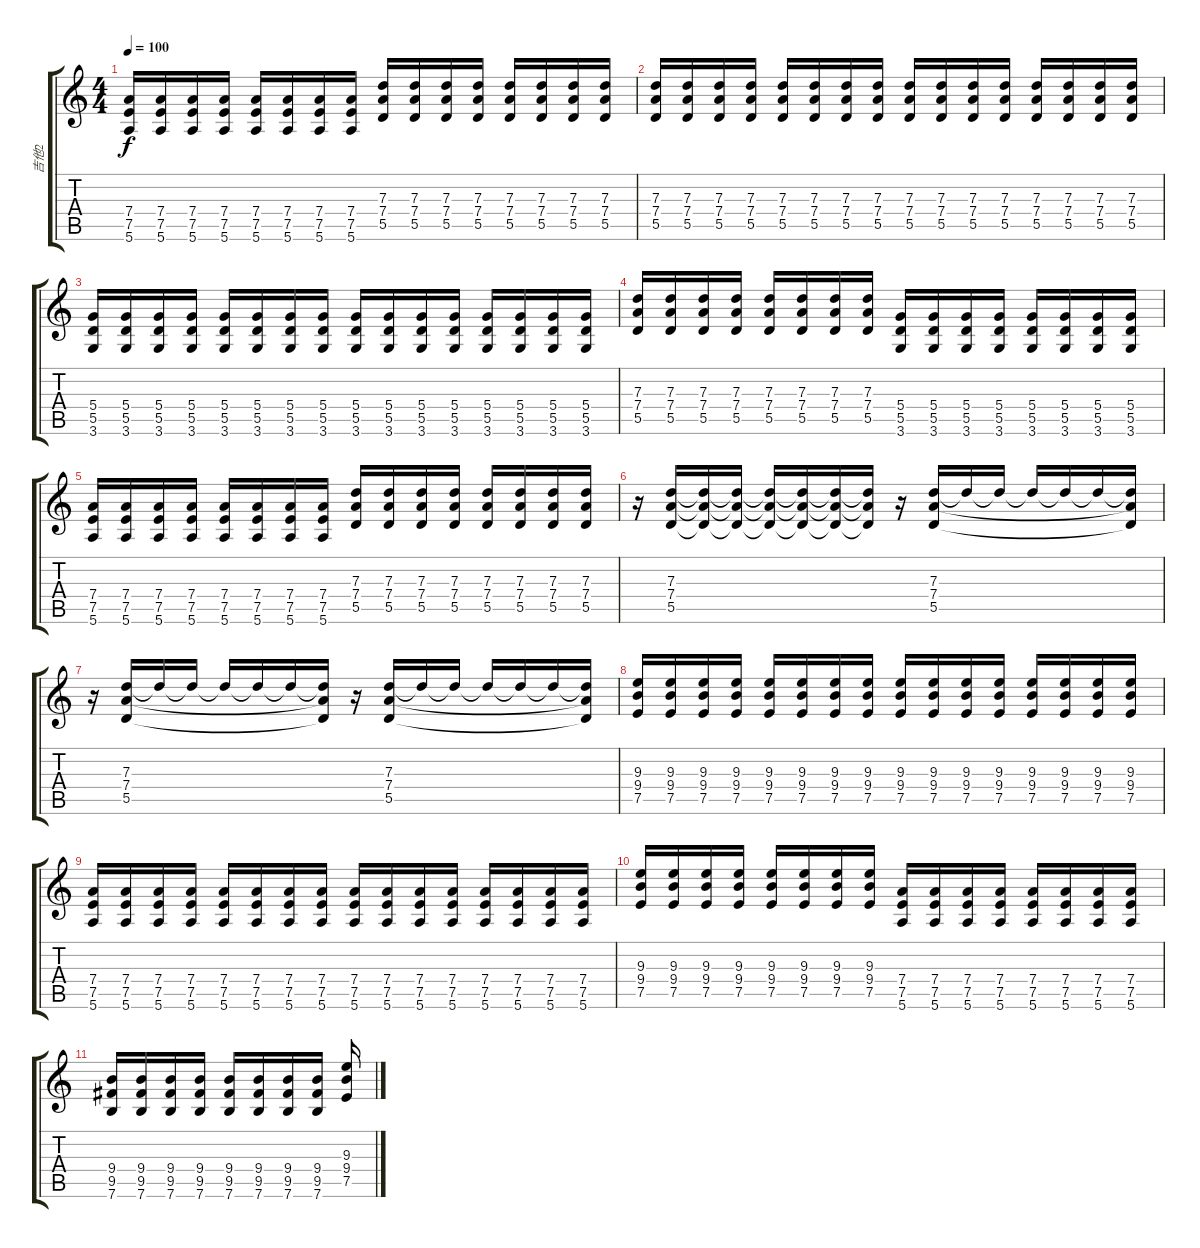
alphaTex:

\track ("吉他2" "吉他2") {instrument acousticguitarnylon}
\staff {score tabs}
\tuning (E4 B3 G3 D3 A2 E2) {hide}
\ts (4 4)
\tempo 100
\clef g2
\ks c
(7.4 7.5 5.6).16{dy f} (7.4 7.5 5.6).16 (7.4 7.5 5.6).16 (7.4 7.5 5.6).16 (7.4 7.5 5.6).16 (7.4 7.5 5.6).16 (7.4 7.5 5.6).16 (7.4 7.5 5.6).16 (7.3 7.4 5.5).16 (7.3 7.4 5.5).16 (7.3 7.4 5.5).16 (7.3 7.4 5.5).16 (7.3 7.4 5.5).16 (7.3 7.4 5.5).16 (7.3 7.4 5.5).16 (7.3 7.4 5.5).16 |
(7.3 7.4 5.5).16 (7.3 7.4 5.5).16 (7.3 7.4 5.5).16 (7.3 7.4 5.5).16 (7.3 7.4 5.5).16 (7.3 7.4 5.5).16 (7.3 7.4 5.5).16 (7.3 7.4 5.5).16 (7.3 7.4 5.5).16 (7.3 7.4 5.5).16 (7.3 7.4 5.5).16 (7.3 7.4 5.5).16 (7.3 7.4 5.5).16 (7.3 7.4 5.5).16 (7.3 7.4 5.5).16 (7.3 7.4 5.5).16 |
(5.4 5.5 3.6).16 (5.4 5.5 3.6).16 (5.4 5.5 3.6).16 (5.4 5.5 3.6).16 (5.4 5.5 3.6).16 (5.4 5.5 3.6).16 (5.4 5.5 3.6).16 (5.4 5.5 3.6).16 (5.4 5.5 3.6).16 (5.4 5.5 3.6).16 (5.4 5.5 3.6).16 (5.4 5.5 3.6).16 (5.4 5.5 3.6).16 (5.4 5.5 3.6).16 (5.4 5.5 3.6).16 (5.4 5.5 3.6).16 |
(7.3 7.4 5.5).16 (7.3 7.4 5.5).16 (7.3 7.4 5.5).16 (7.3 7.4 5.5).16 (7.3 7.4 5.5).16 (7.3 7.4 5.5).16 (7.3 7.4 5.5).16 (7.3 7.4 5.5).16 (5.4 5.5 3.6).16 (5.4 5.5 3.6).16 (5.4 5.5 3.6).16 (5.4 5.5 3.6).16 (5.4 5.5 3.6).16 (5.4 5.5 3.6).16 (5.4 5.5 3.6).16 (5.4 5.5 3.6).16 |
(7.4 7.5 5.6).16 (7.4 7.5 5.6).16 (7.4 7.5 5.6).16 (7.4 7.5 5.6).16 (7.4 7.5 5.6).16 (7.4 7.5 5.6).16 (7.4 7.5 5.6).16 (7.4 7.5 5.6).16 (7.3 7.4 5.5).16 (7.3 7.4 5.5).16 (7.3 7.4 5.5).16 (7.3 7.4 5.5).16 (7.3 7.4 5.5).16 (7.3 7.4 5.5).16 (7.3 7.4 5.5).16 (7.3 7.4 5.5).16 |
r.16 (7.3 7.4 5.5).16 (7.3{t} 7.4{t} 5.5{t}).16 (7.3{t} 7.4{t} 5.5{t}).16 (7.3{t} 7.4{t} 5.5{t}).16 (7.3{t} 7.4{t} 5.5{t}).16 (7.3{t} 7.4{t} 5.5{t}).16 (7.3{t} 7.4{t} 5.5{t}).16 r.16 (7.3 7.4 5.5).16 7.3{t}.16 7.3{t}.16 7.3{t}.16 7.3{t}.16 7.3{t}.16 (7.3{t} 7.4{t} 5.5{t}).16 |
r.16 (7.3 7.4 5.5).16 7.3{t}.16 7.3{t}.16 7.3{t}.16 7.3{t}.16 7.3{t}.16 (7.3{t} 7.4{t} 5.5{t}).16 r.16 (7.3 7.4 5.5).16 7.3{t}.16 7.3{t}.16 7.3{t}.16 7.3{t}.16 7.3{t}.16 (7.3{t} 7.4{t} 5.5{t}).16 |
(9.3 9.4 7.5).16 (9.3 9.4 7.5).16 (9.3 9.4 7.5).16 (9.3 9.4 7.5).16 (9.3 9.4 7.5).16 (9.3 9.4 7.5).16 (9.3 9.4 7.5).16 (9.3 9.4 7.5).16 (9.3 9.4 7.5).16 (9.3 9.4 7.5).16 (9.3 9.4 7.5).16 (9.3 9.4 7.5).16 (9.3 9.4 7.5).16 (9.3 9.4 7.5).16 (9.3 9.4 7.5).16 (9.3 9.4 7.5).16 |
(7.4 7.5 5.6).16 (7.4 7.5 5.6).16 (7.4 7.5 5.6).16 (7.4 7.5 5.6).16 (7.4 7.5 5.6).16 (7.4 7.5 5.6).16 (7.4 7.5 5.6).16 (7.4 7.5 5.6).16 (7.4 7.5 5.6).16 (7.4 7.5 5.6).16 (7.4 7.5 5.6).16 (7.4 7.5 5.6).16 (7.4 7.5 5.6).16 (7.4 7.5 5.6).16 (7.4 7.5 5.6).16 (7.4 7.5 5.6).16 |
(9.3 9.4 7.5).16 (9.3 9.4 7.5).16 (9.3 9.4 7.5).16 (9.3 9.4 7.5).16 (9.3 9.4 7.5).16 (9.3 9.4 7.5).16 (9.3 9.4 7.5).16 (9.3 9.4 7.5).16 (7.4 7.5 5.6).16 (7.4 7.5 5.6).16 (7.4 7.5 5.6).16 (7.4 7.5 5.6).16 (7.4 7.5 5.6).16 (7.4 7.5 5.6).16 (7.4 7.5 5.6).16 (7.4 7.5 5.6).16 |
(9.4 9.5 7.6).16 (9.4 9.5 7.6).16 (9.4 9.5 7.6).16 (9.4 9.5 7.6).16 (9.4 9.5 7.6).16 (9.4 9.5 7.6).16 (9.4 9.5 7.6).16 (9.4 9.5 7.6).16 (9.3 9.4 7.5).16
